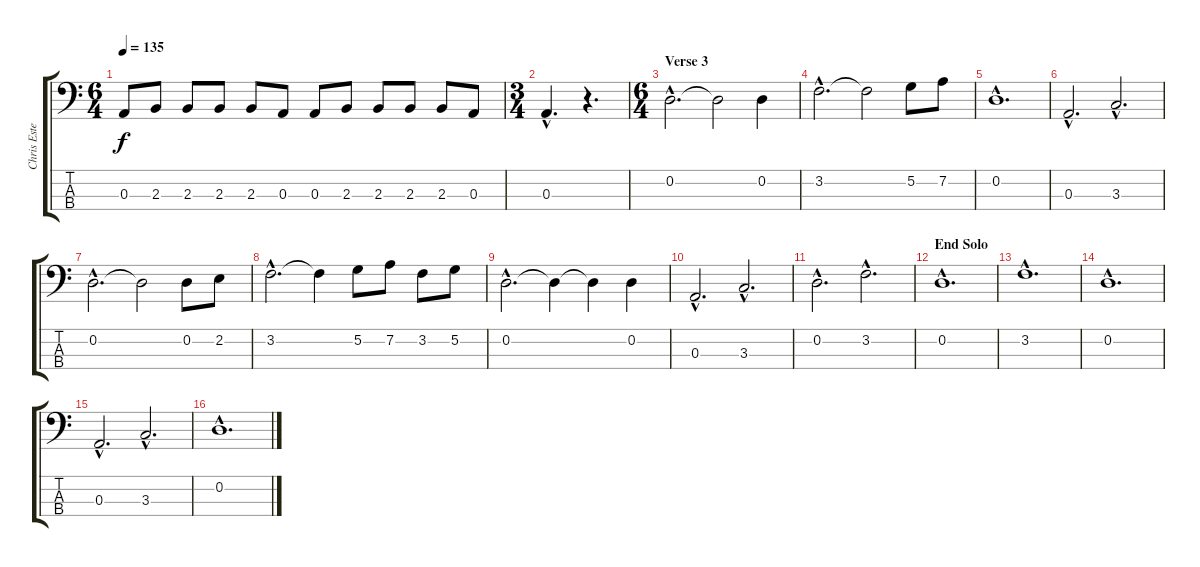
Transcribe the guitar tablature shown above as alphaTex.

\track ("Chris Estes" "Chris Este") {instrument electricbassfinger}
\staff {score tabs}
\tuning (G2 D2 A1 E1) {hide}
\ts (6 4)
\tempo 135
\clef f4
\ks c
0.3.8{dy f} 2.3.8 2.3.8 2.3.8 2.3.8 0.3.8 0.3.8 2.3.8 2.3.8 2.3.8 2.3.8 0.3.8 |
\ts (3 4)
0.3{hac}.4{d} r.4{d} |
\ts (6 4)
\section ("" "Verse 3")
0.2{hac}.2{d} 0.2{t}.2 0.2.4 |
3.2{hac}.2{d} 3.2{t}.2 5.2.8 7.2.8 |
0.2{hac}.1{d} |
0.3{hac}.2{d} 3.3{hac}.2{d} |
0.2{hac}.2{d} 0.2{t}.2 0.2.8 2.2.8 |
3.2{hac}.2{d} 3.2{t}.4 5.2.8 7.2.8 3.2.8 5.2.8 |
0.2{hac}.2{d} 0.2{t}.4 0.2{t}.4 0.2.4 |
0.3{hac}.2{d} 3.3{hac}.2{d} |
0.2{hac}.2{d} 3.2{hac}.2{d} |
\section ("" "End Solo")
0.2{hac}.1{d} |
3.2{hac}.1{d} |
0.2{hac}.1{d} |
0.3{hac}.2{d} 3.3{hac}.2{d} |
0.2{hac}.1{d}
